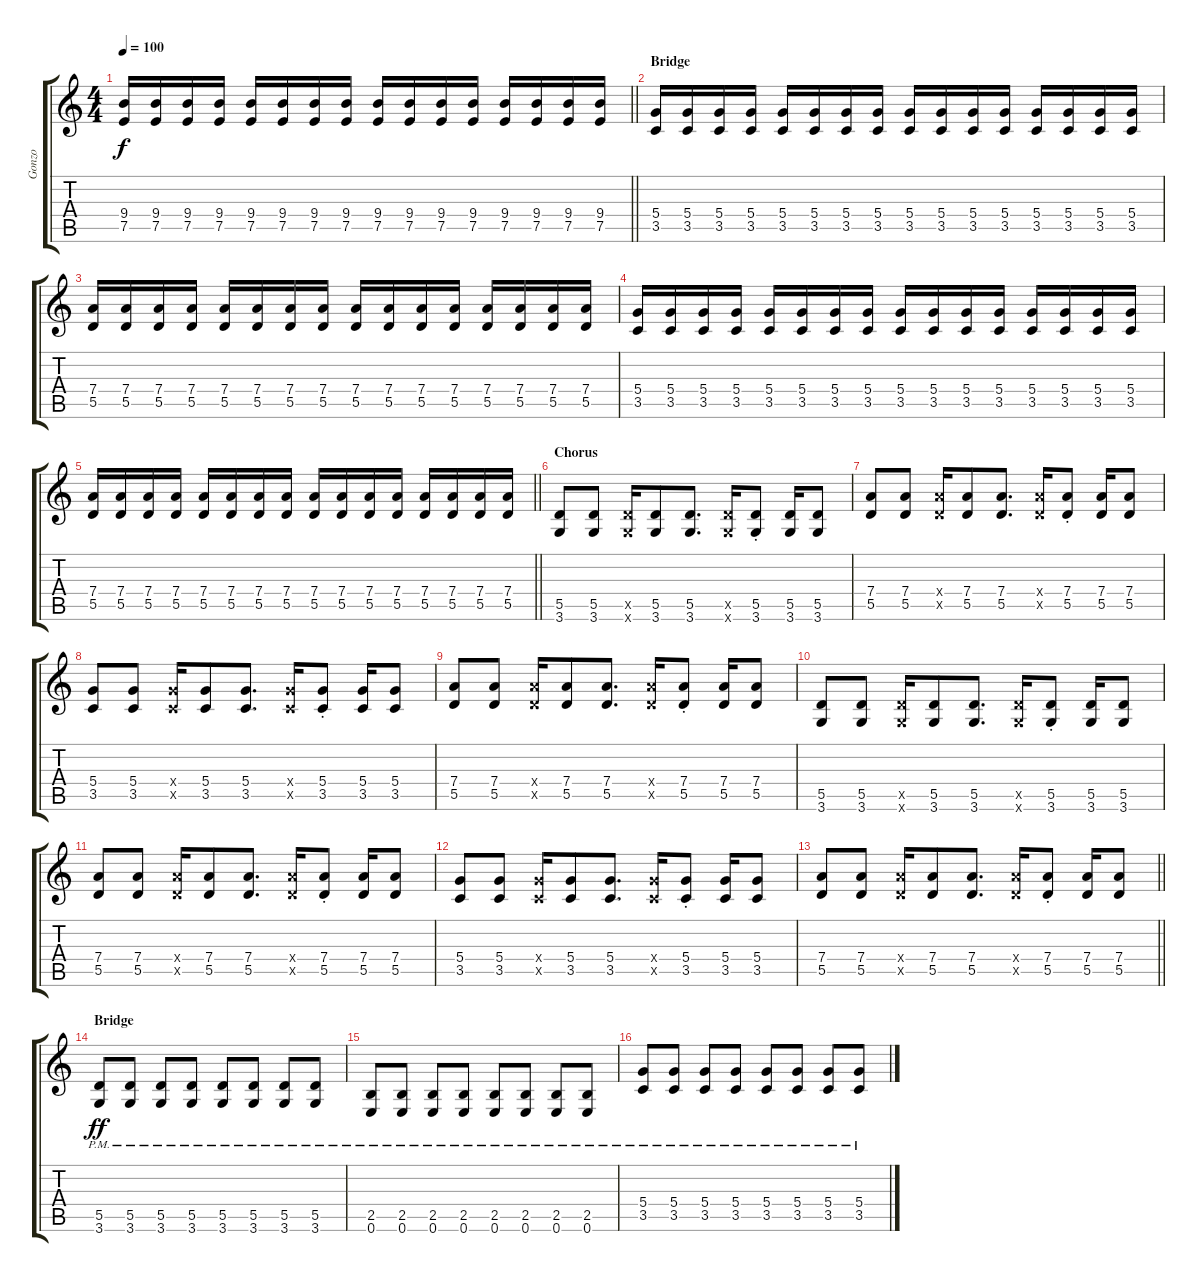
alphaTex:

\track ("Gonzo" "Gonzo") {instrument distortionguitar}
\staff {score tabs}
\tuning (E4 B3 G3 D3 A2 E2) {hide}
\ts (4 4)
\tempo 100
\clef g2
\barLineRight lightlight
\ks c
(9.4 7.5).16{dy f} (9.4 7.5).16 (9.4 7.5).16 (9.4 7.5).16 (9.4 7.5).16 (9.4 7.5).16 (9.4 7.5).16 (9.4 7.5).16 (9.4 7.5).16 (9.4 7.5).16 (9.4 7.5).16 (9.4 7.5).16 (9.4 7.5).16 (9.4 7.5).16 (9.4 7.5).16 (9.4 7.5).16 |
\section ("" "Bridge")
(5.4 3.5).16 (5.4 3.5).16 (5.4 3.5).16 (5.4 3.5).16 (5.4 3.5).16 (5.4 3.5).16 (5.4 3.5).16 (5.4 3.5).16 (5.4 3.5).16 (5.4 3.5).16 (5.4 3.5).16 (5.4 3.5).16 (5.4 3.5).16 (5.4 3.5).16 (5.4 3.5).16 (5.4 3.5).16 |
(7.4 5.5).16 (7.4 5.5).16 (7.4 5.5).16 (7.4 5.5).16 (7.4 5.5).16 (7.4 5.5).16 (7.4 5.5).16 (7.4 5.5).16 (7.4 5.5).16 (7.4 5.5).16 (7.4 5.5).16 (7.4 5.5).16 (7.4 5.5).16 (7.4 5.5).16 (7.4 5.5).16 (7.4 5.5).16 |
(5.4 3.5).16 (5.4 3.5).16 (5.4 3.5).16 (5.4 3.5).16 (5.4 3.5).16 (5.4 3.5).16 (5.4 3.5).16 (5.4 3.5).16 (5.4 3.5).16 (5.4 3.5).16 (5.4 3.5).16 (5.4 3.5).16 (5.4 3.5).16 (5.4 3.5).16 (5.4 3.5).16 (5.4 3.5).16 |
\barLineRight lightlight
(7.4 5.5).16 (7.4 5.5).16 (7.4 5.5).16 (7.4 5.5).16 (7.4 5.5).16 (7.4 5.5).16 (7.4 5.5).16 (7.4 5.5).16 (7.4 5.5).16 (7.4 5.5).16 (7.4 5.5).16 (7.4 5.5).16 (7.4 5.5).16 (7.4 5.5).16 (7.4 5.5).16 (7.4 5.5).16 |
\section ("" "Chorus")
(5.5 3.6).8 (5.5 3.6).8 (5.5{x} 3.6{x}).16 (5.5 3.6).8 (5.5 3.6).8{d} (5.5{x} 3.6{x}).16 (5.5{st} 3.6{st}).8 (5.5 3.6).16 (5.5 3.6).8 |
(7.4 5.5).8 (7.4 5.5).8 (7.4{x} 5.5{x}).16 (7.4 5.5).8 (7.4 5.5).8{d} (7.4{x} 5.5{x}).16 (7.4{st} 5.5{st}).8 (7.4 5.5).16 (7.4 5.5).8 |
(5.4 3.5).8 (5.4 3.5).8 (5.4{x} 3.5{x}).16 (5.4 3.5).8 (5.4 3.5).8{d} (5.4{x} 3.5{x}).16 (5.4{st} 3.5{st}).8 (5.4 3.5).16 (5.4 3.5).8 |
(7.4 5.5).8 (7.4 5.5).8 (7.4{x} 5.5{x}).16 (7.4 5.5).8 (7.4 5.5).8{d} (7.4{x} 5.5{x}).16 (7.4{st} 5.5{st}).8 (7.4 5.5).16 (7.4 5.5).8 |
(5.5 3.6).8 (5.5 3.6).8 (5.5{x} 3.6{x}).16 (5.5 3.6).8 (5.5 3.6).8{d} (5.5{x} 3.6{x}).16 (5.5{st} 3.6{st}).8 (5.5 3.6).16 (5.5 3.6).8 |
(7.4 5.5).8 (7.4 5.5).8 (7.4{x} 5.5{x}).16 (7.4 5.5).8 (7.4 5.5).8{d} (7.4{x} 5.5{x}).16 (7.4{st} 5.5{st}).8 (7.4 5.5).16 (7.4 5.5).8 |
(5.4 3.5).8 (5.4 3.5).8 (5.4{x} 3.5{x}).16 (5.4 3.5).8 (5.4 3.5).8{d} (5.4{x} 3.5{x}).16 (5.4{st} 3.5{st}).8 (5.4 3.5).16 (5.4 3.5).8 |
\barLineRight lightlight
(7.4 5.5).8 (7.4 5.5).8 (7.4{x} 5.5{x}).16 (7.4 5.5).8 (7.4 5.5).8{d} (7.4{x} 5.5{x}).16 (7.4{st} 5.5{st}).8 (7.4 5.5).16 (7.4 5.5).8 |
\section ("" "Bridge")
(5.5{pm} 3.6{pm}).8{dy ff} (5.5{pm} 3.6{pm}).8 (5.5{pm} 3.6{pm}).8 (5.5{pm} 3.6{pm}).8 (5.5{pm} 3.6{pm}).8 (5.5{pm} 3.6{pm}).8 (5.5{pm} 3.6{pm}).8 (5.5{pm} 3.6{pm}).8 |
(2.5{pm} 0.6{pm}).8 (2.5{pm} 0.6{pm}).8 (2.5{pm} 0.6{pm}).8 (2.5{pm} 0.6{pm}).8 (2.5{pm} 0.6{pm}).8 (2.5{pm} 0.6{pm}).8 (2.5{pm} 0.6{pm}).8 (2.5{pm} 0.6{pm}).8 |
(5.4{pm} 3.5{pm}).8 (5.4{pm} 3.5{pm}).8 (5.4{pm} 3.5{pm}).8 (5.4{pm} 3.5{pm}).8 (5.4{pm} 3.5{pm}).8 (5.4{pm} 3.5{pm}).8 (5.4{pm} 3.5{pm}).8 (5.4{pm} 3.5{pm}).8
